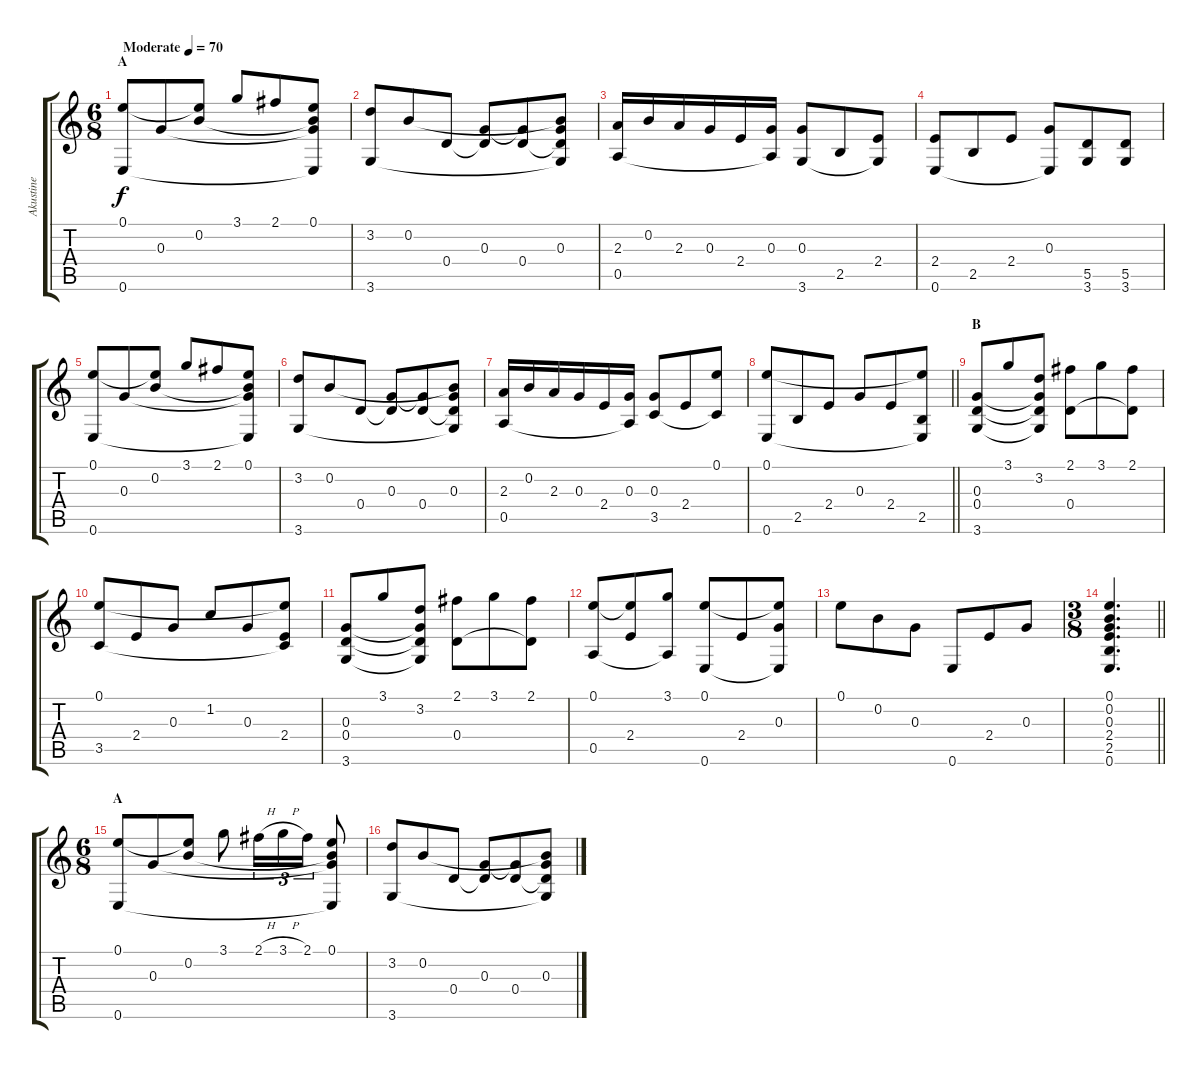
\track ("Akustine" "Akustine") {instrument acousticguitarsteel}
\staff {score tabs}
\tuning (E4 B3 G3 D3 A2 E2) {hide}
\ts (6 8)
\section ("" "A")
\tempo (70 "Moderate")
\clef g2
\ks c
(0.1 0.6).8{dy f instrument acousticguitarsteel} 0.3.8 (0.1{t} 0.2).8 3.1.8 2.1.8 (0.1 0.2{t} 0.3{t} 0.6{t}).8 |
(3.2 3.6).8 0.2.8 0.4.8 (0.3 0.4{t}).8 (0.3{t} 0.4).8 (0.2{t} 0.3 0.4{t} 3.6{t}).8 |
(2.3 0.5).16 0.2.16 2.3.16 0.3.16 2.4.16 (0.3 0.5{t}).16 (0.3 3.6).8 2.5.8 (2.4 3.6{t}).8 |
(2.4 0.6).8 2.5.8 2.4.8 (0.3 0.6{t}).8 (5.5 3.6).8 (5.5 3.6).8 |
(0.1 0.6).8 0.3.8 (0.1{t} 0.2).8 3.1.8 2.1.8 (0.1 0.2{t} 0.3{t} 0.6{t}).8 |
(3.2 3.6).8 0.2.8 0.4.8 (0.3 0.4{t}).8 (0.3{t} 0.4).8 (0.2{t} 0.3 0.4{t} 3.6{t}).8 |
(2.3 0.5).16 0.2.16 2.3.16 0.3.16 2.4.16 (0.3 0.5{t}).16 (0.3 3.5).8 2.4.8 (0.1 3.5{t}).8 |
\barLineRight lightlight
(0.1 0.6).8 2.5.8 2.4.8 0.3.8 2.4.8 (0.1{t} 2.5 0.6{t}).8 |
\section ("" "B")
(0.3 0.4 3.6).8 3.1.8 (3.2 0.3{t} 0.4{t} 3.6{t}).8 (2.1 0.4).8 3.1.8 (2.1 0.4{t}).8 |
(0.1 3.5).8 2.4.8 0.3.8 1.2.8 0.3.8 (0.1{t} 2.4 3.5{t}).8 |
(0.3 0.4 3.6).8 3.1.8 (3.2 0.3{t} 0.4{t} 3.6{t}).8 (2.1 0.4).8 3.1.8 (2.1 0.4{t}).8 |
(0.1 0.5).8 (0.1{t} 2.4).8 (3.1 0.5{t}).8 (0.1 0.6).8 2.4.8 (0.1{t} 0.3 0.6{t}).8 |
0.1.8 0.2.8 0.3.8 0.6.8 2.4.8 0.3.8 |
\ts (3 8)
\barLineRight lightlight
(0.1 0.2 0.3 2.4 2.5 0.6).4{d} |
\ts (6 8)
\section ("" "A")
(0.1 0.6).8 0.3.8 (0.1{t} 0.2).8 3.1.8 2.1{h}.16{tu (3 2)} 3.1{h}.16{tu (3 2)} 2.1.16{tu (3 2)} (0.1 0.2{t} 0.3{t} 0.6{t}).8 |
(3.2 3.6).8 0.2.8 0.4.8 (0.3 0.4{t}).8 (0.3{t} 0.4).8 (0.2{t} 0.3 0.4{t} 3.6{t}).8
